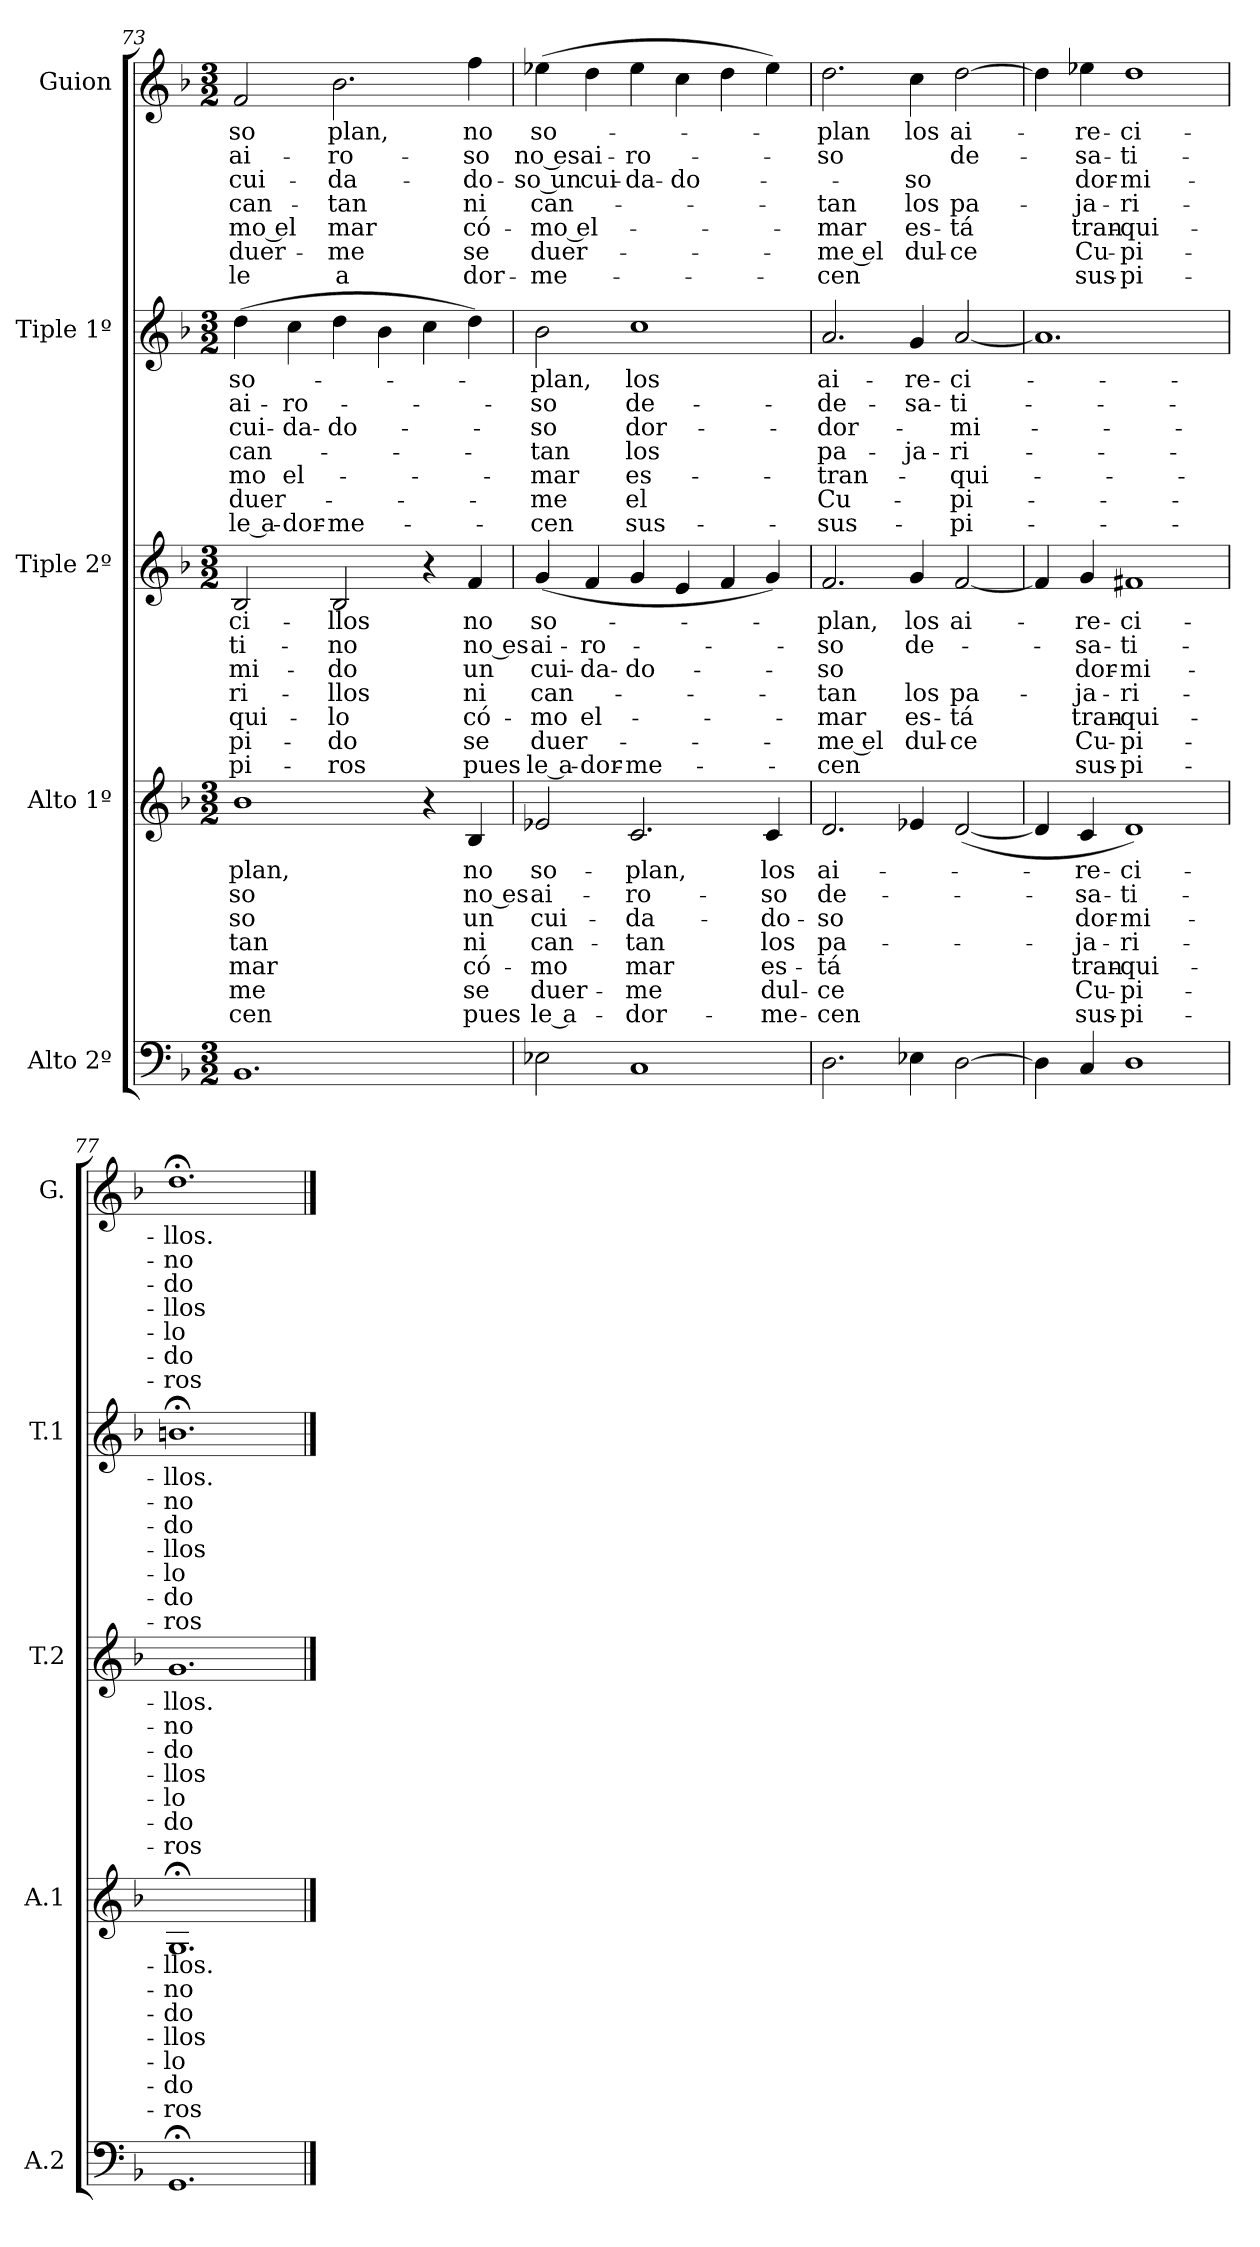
**kern	**kern	**text	**text	**text	**text	**text	**text	**text	**kern	**text	**text	**text	**text	**text	**text	**text	**kern	**text	**text	**text	**text	**text	**text	**text	**kern	**text	**text	**text	**text	**text	**text	**text
*part5	*part4	*part4	*part4	*part4	*part4	*part4	*part4	*part4	*part3	*part3	*part3	*part3	*part3	*part3	*part3	*part3	*part2	*part2	*part2	*part2	*part2	*part2	*part2	*part2	*part1	*part1	*part1	*part1	*part1	*part1	*part1	*part1
*staff5	*staff4	*staff4	*staff4	*staff4	*staff4	*staff4	*staff4	*staff4	*staff3	*staff3	*staff3	*staff3	*staff3	*staff3	*staff3	*staff3	*staff2	*staff2	*staff2	*staff2	*staff2	*staff2	*staff2	*staff2	*staff1	*staff1	*staff1	*staff1	*staff1	*staff1	*staff1	*staff1
*I"Alto 2º	*I"Alto 1º	*	*	*	*	*	*	*	*I"Tiple 2º	*	*	*	*	*	*	*	*I"Tiple 1º	*	*	*	*	*	*	*	*I"Guion	*	*	*	*	*	*	*
*I'A.2	*I'A.1	*	*	*	*	*	*	*	*I'T.2	*	*	*	*	*	*	*	*I'T.1	*	*	*	*	*	*	*	*I'G.	*	*	*	*	*	*	*
*clefF4	*clefG2	*	*	*	*	*	*	*	*clefG2	*	*	*	*	*	*	*	*clefG2	*	*	*	*	*	*	*	*clefG2	*	*	*	*	*	*	*
*k[b-]	*k[b-]	*	*	*	*	*	*	*	*k[b-]	*	*	*	*	*	*	*	*k[b-]	*	*	*	*	*	*	*	*k[b-]	*	*	*	*	*	*	*
*M3/2	*M3/2	*	*	*	*	*	*	*	*M3/2	*	*	*	*	*	*	*	*M3/2	*	*	*	*	*	*	*	*M3/2	*	*	*	*	*	*	*
=73	=73	=73	=73	=73	=73	=73	=73	=73	=73	=73	=73	=73	=73	=73	=73	=73	=73	=73	=73	=73	=73	=73	=73	=73	=73	=73	=73	=73	=73	=73	=73	=73
1.BB-	1b-	-plan,	-so	-so	-tan	-mar	-me	-cen	2B-	-ci-	-ti-	-mi-	-ri-	-qui-	-pi-	-pi-	(4dd	so-	ai-	cui-	can-	-mo	duer-	le a-	2f	so	ai-	cui-	can-	-mo el	duer-	le
.	.	.	.	.	.	.	.	.	.	.	.	.	.	.	.	.	4cc	.	-ro-	-da-	.	el-	.	-dor-	.	.	.	.	.	.	.	.
.	.	.	.	.	.	.	.	.	2B-	-llos	-no	-do	-llos	-lo	-do	-ros	4dd	.	.	-do-	.	.	.	-me-	2.b-	plan,	-ro-	-da-	-tan	mar	-me	a
.	.	.	.	.	.	.	.	.	.	.	.	.	.	.	.	.	4b-	.	.	.	.	.	.	.	.	.	.	.	.	.	.	.
.	4r	.	.	.	.	.	.	.	4r	.	.	.	.	.	.	.	4cc	.	.	.	.	.	.	.	.	.	.	.	.	.	.	.
.	4B-	no	no es	un	ni	có-	se	pues	4f	no	no es	un	ni	có-	se	pues	4dd)	.	.	.	.	.	.	.	4ff	no	-so	-do-	ni	có-	se	dor-
=74	=74	=74	=74	=74	=74	=74	=74	=74	=74	=74	=74	=74	=74	=74	=74	=74	=74	=74	=74	=74	=74	=74	=74	=74	=74	=74	=74	=74	=74	=74	=74	=74
2E-X	2e-X	so-	ai-	cui-	can-	-mo	duer-	le a-	(4g	so-	ai-	cui-	can-	-mo	duer-	le a-	2b-	-plan,	-so	-so	-tan	-mar	-me	-cen	(4ee-X	so-	no es	-so un	can-	mo el-	duer-	-me-
.	.	.	.	.	.	.	.	.	4f	.	-ro-	-da-	.	el-	.	-dor-	.	.	.	.	.	.	.	.	4dd	.	ai-	cui-	.	.	.	.
1C	2.c	-plan,	-ro-	-da-	-tan	-mar	-me	-dor-	4g	.	.	-do-	.	.	.	-me-	1cc	los	de-	dor-	los	es-	el	sus-	4ee-	.	-ro-	-da-	.	.	.	.
.	.	.	.	.	.	.	.	.	4e	.	.	.	.	.	.	.	.	.	.	.	.	.	.	.	4cc	.	.	-do-	.	.	.	.
.	.	.	.	.	.	.	.	.	4f	.	.	.	.	.	.	.	.	.	.	.	.	.	.	.	4dd	.	.	.	.	.	.	.
.	4c	los	-so	-do-	los	es-	dul-	-me-	4g)	.	.	.	.	.	.	.	.	.	.	.	.	.	.	.	4ee-)	.	.	.	.	.	.	.
=75	=75	=75	=75	=75	=75	=75	=75	=75	=75	=75	=75	=75	=75	=75	=75	=75	=75	=75	=75	=75	=75	=75	=75	=75	=75	=75	=75	=75	=75	=75	=75	=75
2.D	2.d	ai-	de-	-so	pa-	-tá	-ce	-cen	2.f	-plan,	-so	-so	-tan	-mar	-me el	-cen	2.a	ai-	de-	dor-	pa-	tran-	Cu-	sus-	2.dd	-plan	-so	.	-tan	-mar	-me el	-cen
4E-X	4e-X	.	.	.	.	.	.	.	4g	los	de-	.	los	es-	dul-	.	4g	-re-	-sa-	.	-ja-	.	.	.	4cc	los	.	-so	los	es-	dul-	.
[2D	([2d	.	.	.	.	.	.	.	[2f	ai-	.	.	pa-	-tá	-ce	.	[2a	-ci-	-ti-	-mi-	-ri-	-qui-	-pi-	-pi-	[2dd	ai-	de-	.	pa-	-tá	-ce	.
=76	=76	=76	=76	=76	=76	=76	=76	=76	=76	=76	=76	=76	=76	=76	=76	=76	=76	=76	=76	=76	=76	=76	=76	=76	=76	=76	=76	=76	=76	=76	=76	=76
4D]	4d]	.	.	.	.	.	.	.	4f]	.	.	.	.	.	.	.	1.a]	.	.	.	.	.	.	.	4dd]	.	.	.	.	.	.	.
4C	4c	-re-	-sa-	dor-	-ja-	tran-	Cu-	sus-	4g	-re-	-sa-	dor-	-ja-	tran-	Cu-	sus-	.	.	.	.	.	.	.	.	4ee-X	-re-	-sa-	dor-	-ja-	tran-	Cu-	sus-
1D	1d)	-ci-	-ti-	-mi-	-ri-	-qui-	-pi-	-pi-	1f#X	-ci-	-ti-	-mi-	-ri-	-qui-	-pi-	-pi-	.	.	.	.	.	.	.	.	1dd	-ci-	-ti-	-mi-	-ri-	-qui-	-pi-	-pi-
=77	=77	=77	=77	=77	=77	=77	=77	=77	=77	=77	=77	=77	=77	=77	=77	=77	=77	=77	=77	=77	=77	=77	=77	=77	=77	=77	=77	=77	=77	=77	=77	=77
1.GG;<	1.G;<	-llos.	-no	-do	-llos	-lo	-do	-ros	1.g	-llos.	-no	-do	-llos	-lo	-do	-ros	1.bn;<	-llos.	-no	-do	-llos	-lo	-do	-ros	1.dd;<	-llos.	-no	-do	-llos	-lo	-do	-ros
==	==	==	==	==	==	==	==	==	==	==	==	==	==	==	==	==	==	==	==	==	==	==	==	==	==	==	==	==	==	==	==	==
*-	*-	*-	*-	*-	*-	*-	*-	*-	*-	*-	*-	*-	*-	*-	*-	*-	*-	*-	*-	*-	*-	*-	*-	*-	*-	*-	*-	*-	*-	*-	*-	*-
